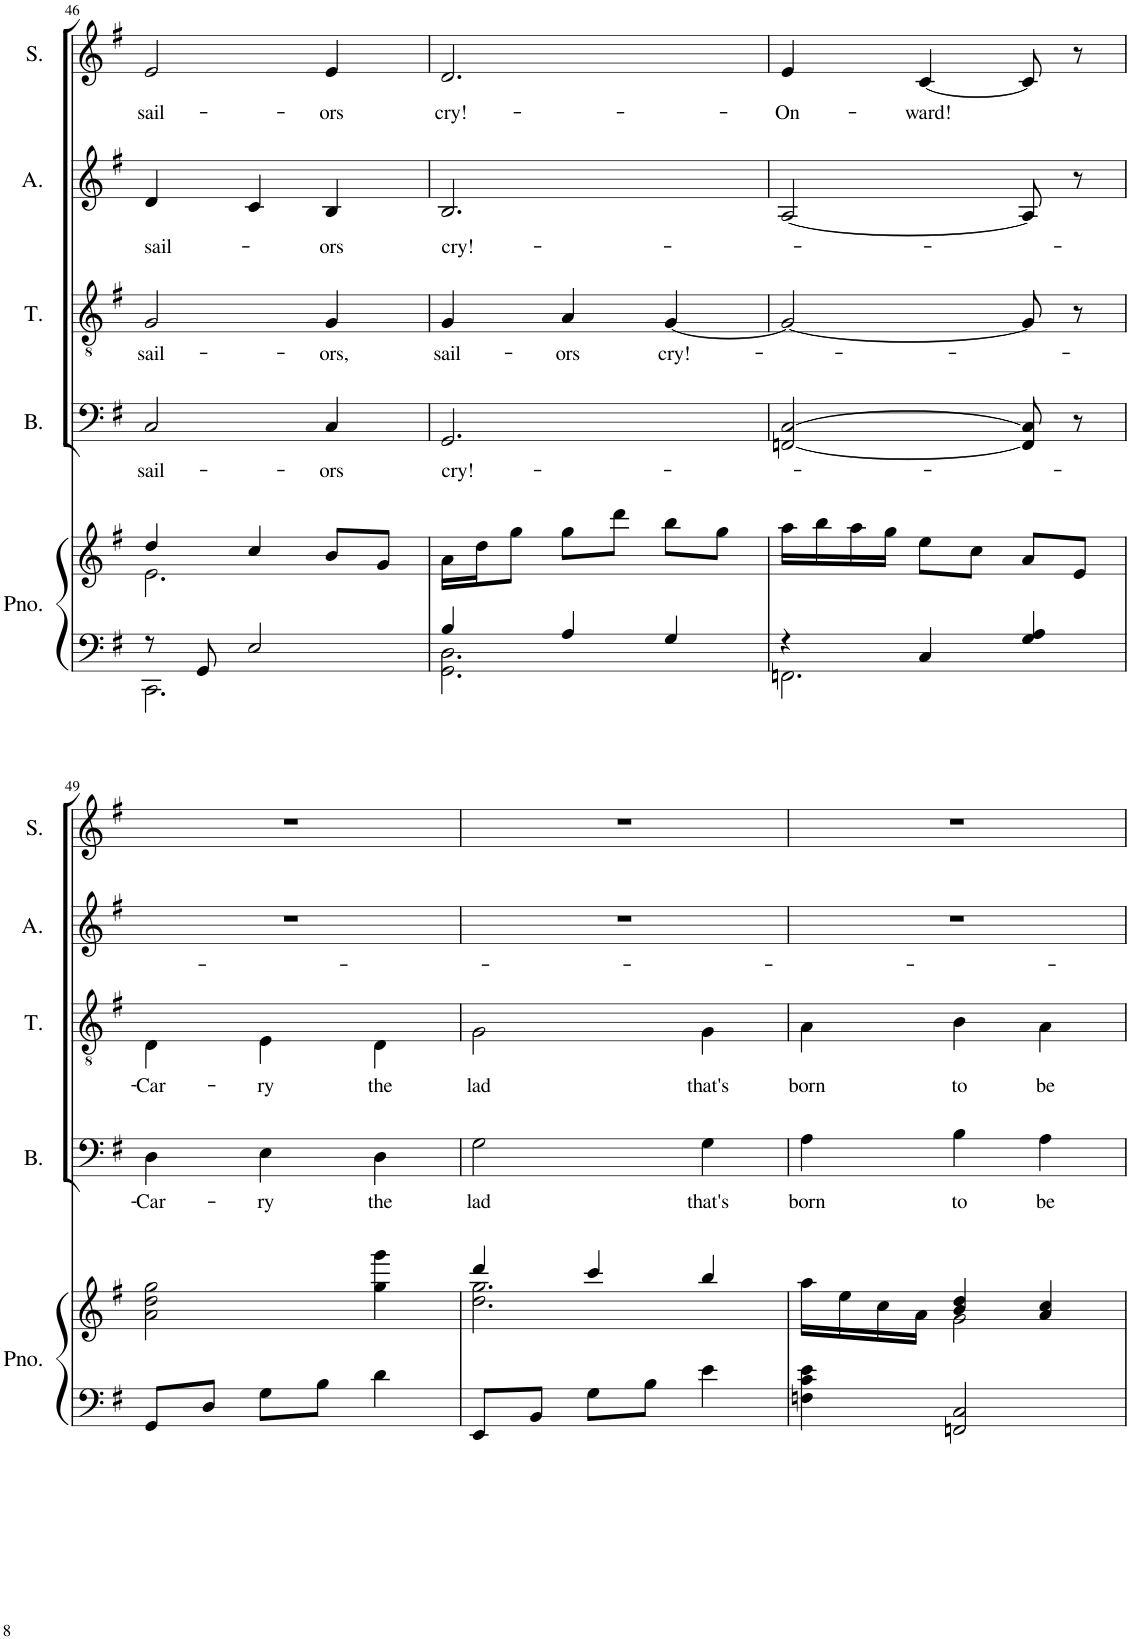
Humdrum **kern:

**kern	**kern	**kern	**text	**kern	**text	**kern	**text	**kern	**text
*part5	*part5	*part4	*part4	*part3	*part3	*part2	*part2	*part1	*part1
*staff6	*staff5	*staff4	*staff4	*staff3	*staff3	*staff2	*staff2	*staff1	*staff1
*I"Piano	*	*I"Bass	*	*I"Tenor	*	*I"Alto	*	*I"Soprano	*
*I'Pno.	*	*I'B.	*	*I'T.	*	*I'A.	*	*I'S.	*
!!LO:PB:g=z
*clefF4	*clefG2	*clefF4	*	*clefGv2	*	*clefG2	*	*clefG2	*
*k[f#]	*k[f#]	*k[f#]	*	*k[f#]	*	*k[f#]	*	*k[f#]	*
*M3/4	*M3/4	*M3/4	*	*M3/4	*	*M3/4	*	*M3/4	*
=46	=46	=46	=46	=46	=46	=46	=46	=46	=46
*^	*^	*	*	*	*	*	*	*	*
!	!	!	!	!	!LO:LY:b	!	!LO:LY:b	!	!LO:LY:b	!	!LO:LY:b
8r	2.CC\	4dd/	2.e\	2C/	sail-	2G/	sail-	4d/	sail-	2e/	sail-
8GG/	.	.	.	.	.	.	.	.	.	.	.
2E/	.	4cc/	.	.	.	.	.	4c/	.	.	.
!	!	!	!	!	!LO:LY:b	!	!LO:LY:b	!	!LO:LY:b	!	!LO:LY:b
.	.	8b/L	.	4C/	-ors	4G/	-ors,	4B/	-ors	4e/	-ors
.	.	8g/J	.	.	.	.	.	.	.	.	.
*	*	*v	*v	*	*	*	*	*	*	*	*
=47	=47	=47	=47	=47	=47	=47	=47	=47	=47	=47
!	!	!	!	!LO:LY:b	!	!LO:LY:b	!	!LO:LY:b	!	!LO:LY:b
4B/	2.GG\ 2.D\	16a\LL	2.GG/	cry!-	4G/	sail-	2.B/	cry!-	2.d/	cry!-
.	.	16dd\J	.	.	.	.	.	.	.	.
.	.	8gg\J	.	.	.	.	.	.	.	.
!	!	!	!	!	!	!LO:LY:b	!	!	!	!
4A/	.	8gg\L	.	.	4A/	-ors	.	.	.	.
.	.	8ddd\J	.	.	.	.	.	.	.	.
!	!	!	!	!	!	!LO:LY:b	!	!	!	!
4G/	.	8bb\L	.	.	[4G/	cry!-	.	.	.	.
.	.	8gg\J	.	.	.	.	.	.	.	.
=48	=48	=48	=48	=48	=48	=48	=48	=48	=48	=48
!	!	!	!	!	!	!	!	!	!	!LO:LY:b
4r	2.FFn\	16aa\LL	[2FFn/ [2C/	.	2G/_	.	[2A/	.	4e/	-On-
.	.	16bb\	.	.	.	.	.	.	.	.
.	.	16aa\	.	.	.	.	.	.	.	.
.	.	16gg\JJ	.	.	.	.	.	.	.	.
!	!	!	!	!	!	!	!	!	!	!LO:LY:b
4C/	.	8ee\L	.	.	.	.	.	.	[4c/	-ward!
.	.	8cc\J	.	.	.	.	.	.	.	.
4G/ 4A/	.	8a/L	8FF/] 8C/]	.	8G/]	.	8A/]	.	8c/]	.
.	.	8e/J	8r	.	8r	.	8r	.	8r	.
*v	*v	*	*	*	*	*	*	*	*	*
!!LO:LB:g=z
=49	=49	=49	=49	=49	=49	=49	=49	=49	=49
!	!	!	!LO:LY:b	!	!LO:LY:b	!	!	!	!
8GG/L	2a\ 2dd\ 2gg\	4D\	Car-	4D\	Car-	2.r	.	2.r	.
8D/J	.	.	.	.	.	.	.	.	.
!	!	!	!LO:LY:b	!	!LO:LY:b	!	!	!	!
8G\L	.	4E\	-ry	4E\	-ry	.	.	.	.
8B\J	.	.	.	.	.	.	.	.	.
!	!	!	!LO:LY:b	!	!LO:LY:b	!	!	!	!
4d\	4gg\ 4ggg\	4D\	the	4D\	the	.	.	.	.
=50	=50	=50	=50	=50	=50	=50	=50	=50	=50
*	*^	*	*	*	*	*	*	*	*
!	!	!	!	!LO:LY:b	!	!LO:LY:b	!	!	!	!
8EE/L	4ddd/	2.dd\ 2.gg\	2G\	lad	2G\	lad	2.r	.	2.r	.
8BB/J	.	.	.	.	.	.	.	.	.	.
8G\L	4ccc/	.	.	.	.	.	.	.	.	.
8B\J	.	.	.	.	.	.	.	.	.	.
!	!	!	!	!LO:LY:b	!	!LO:LY:b	!	!	!	!
4e\	4bb/	.	4G\	that's	4G\	that's	.	.	.	.
=51	=51	=51	=51	=51	=51	=51	=51	=51	=51	=51
!	!	!	!	!LO:LY:b	!	!LO:LY:b	!	!	!	!
4Fn\ 4c\ 4e\	4ryy	16aa\LL	4A\	born	4A\	born	2.r	.	2.r	.
.	.	16ee\	.	.	.	.	.	.	.	.
.	.	16cc\	.	.	.	.	.	.	.	.
.	.	16a\JJ	.	.	.	.	.	.	.	.
!	!	!	!	!LO:LY:b	!	!LO:LY:b	!	!	!	!
2FFn/ 2C/	4b/ 4dd/	2g\	4B\	to	4B\	to	.	.	.	.
!	!	!	!	!LO:LY:b	!	!LO:LY:b	!	!	!	!
.	4a/ 4cc/	.	4A\	be	4A\	be	.	.	.	.
*	*v	*v	*	*	*	*	*	*	*	*
=	=	=	=	=	=	=	=	=	=
*-	*-	*-	*-	*-	*-	*-	*-	*-	*-
